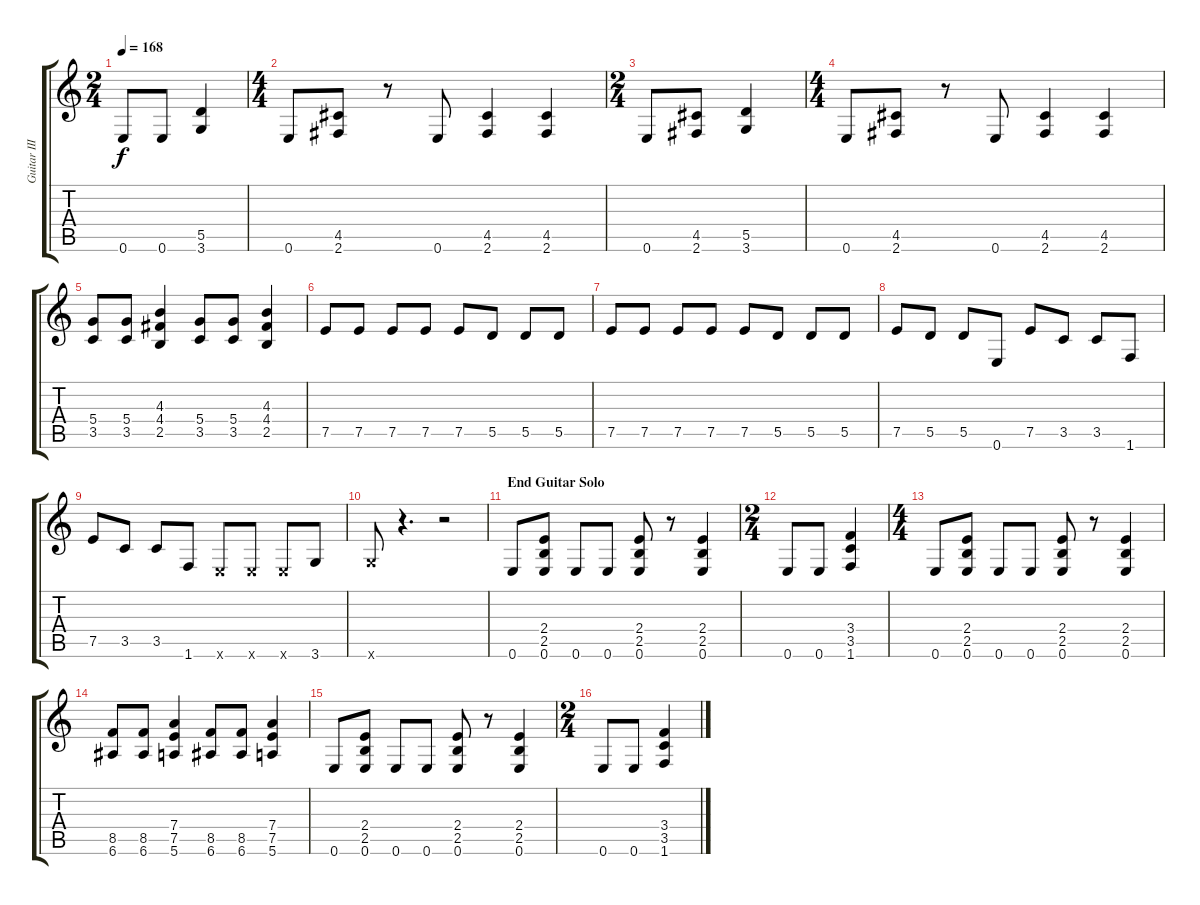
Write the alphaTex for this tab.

\track ("Guitar III" "Guitar III") {instrument distortionguitar}
\staff {score tabs}
\tuning (E4 B3 G3 D3 A2 E2) {hide}
\ts (2 4)
\tempo 168
\clef g2
\ks c
0.6.8{dy f} 0.6.8 (5.5 3.6).4 |
\ts (4 4)
0.6.8 (4.5 2.6).8 r.8 0.6.8 (4.5 2.6).4 (4.5 2.6).4 |
\ts (2 4)
0.6.8 (4.5 2.6).8 (5.5 3.6).4 |
\ts (4 4)
0.6.8 (4.5 2.6).8 r.8 0.6.8 (4.5 2.6).4 (4.5 2.6).4 |
(5.4 3.5).8 (5.4 3.5).8 (4.3 4.4 2.5).4 (5.4 3.5).8 (5.4 3.5).8 (4.3 4.4 2.5).4 |
7.5.8 7.5.8 7.5.8 7.5.8 7.5.8 5.5.8 5.5.8 5.5.8 |
7.5.8 7.5.8 7.5.8 7.5.8 7.5.8 5.5.8 5.5.8 5.5.8 |
7.5.8 5.5.8 5.5.8 0.6.8 7.5.8 3.5.8 3.5.8 1.6.8 |
7.5.8 3.5.8 3.5.8 1.6.8 0.6{x}.8 0.6{x}.8 0.6{x}.8 3.6.8 |
3.6{x}.8 r.4{d} r.2 |
\section ("" "End Guitar Solo")
0.6.8{volume 13} (2.4 2.5 0.6).8 0.6.8 0.6.8 (2.4 2.5 0.6).8 r.8 (2.4 2.5 0.6).4 |
\ts (2 4)
0.6.8 0.6.8 (3.4 3.5 1.6).4 |
\ts (4 4)
0.6.8 (2.4 2.5 0.6).8 0.6.8 0.6.8 (2.4 2.5 0.6).8 r.8 (2.4 2.5 0.6).4 |
(8.5 6.6).8 (8.5 6.6).8 (7.4 7.5 5.6).4 (8.5 6.6).8 (8.5 6.6).8 (7.4 7.5 5.6).4 |
0.6.8 (2.4 2.5 0.6).8 0.6.8 0.6.8 (2.4 2.5 0.6).8 r.8 (2.4 2.5 0.6).4 |
\ts (2 4)
0.6.8 0.6.8 (3.4 3.5 1.6).4
